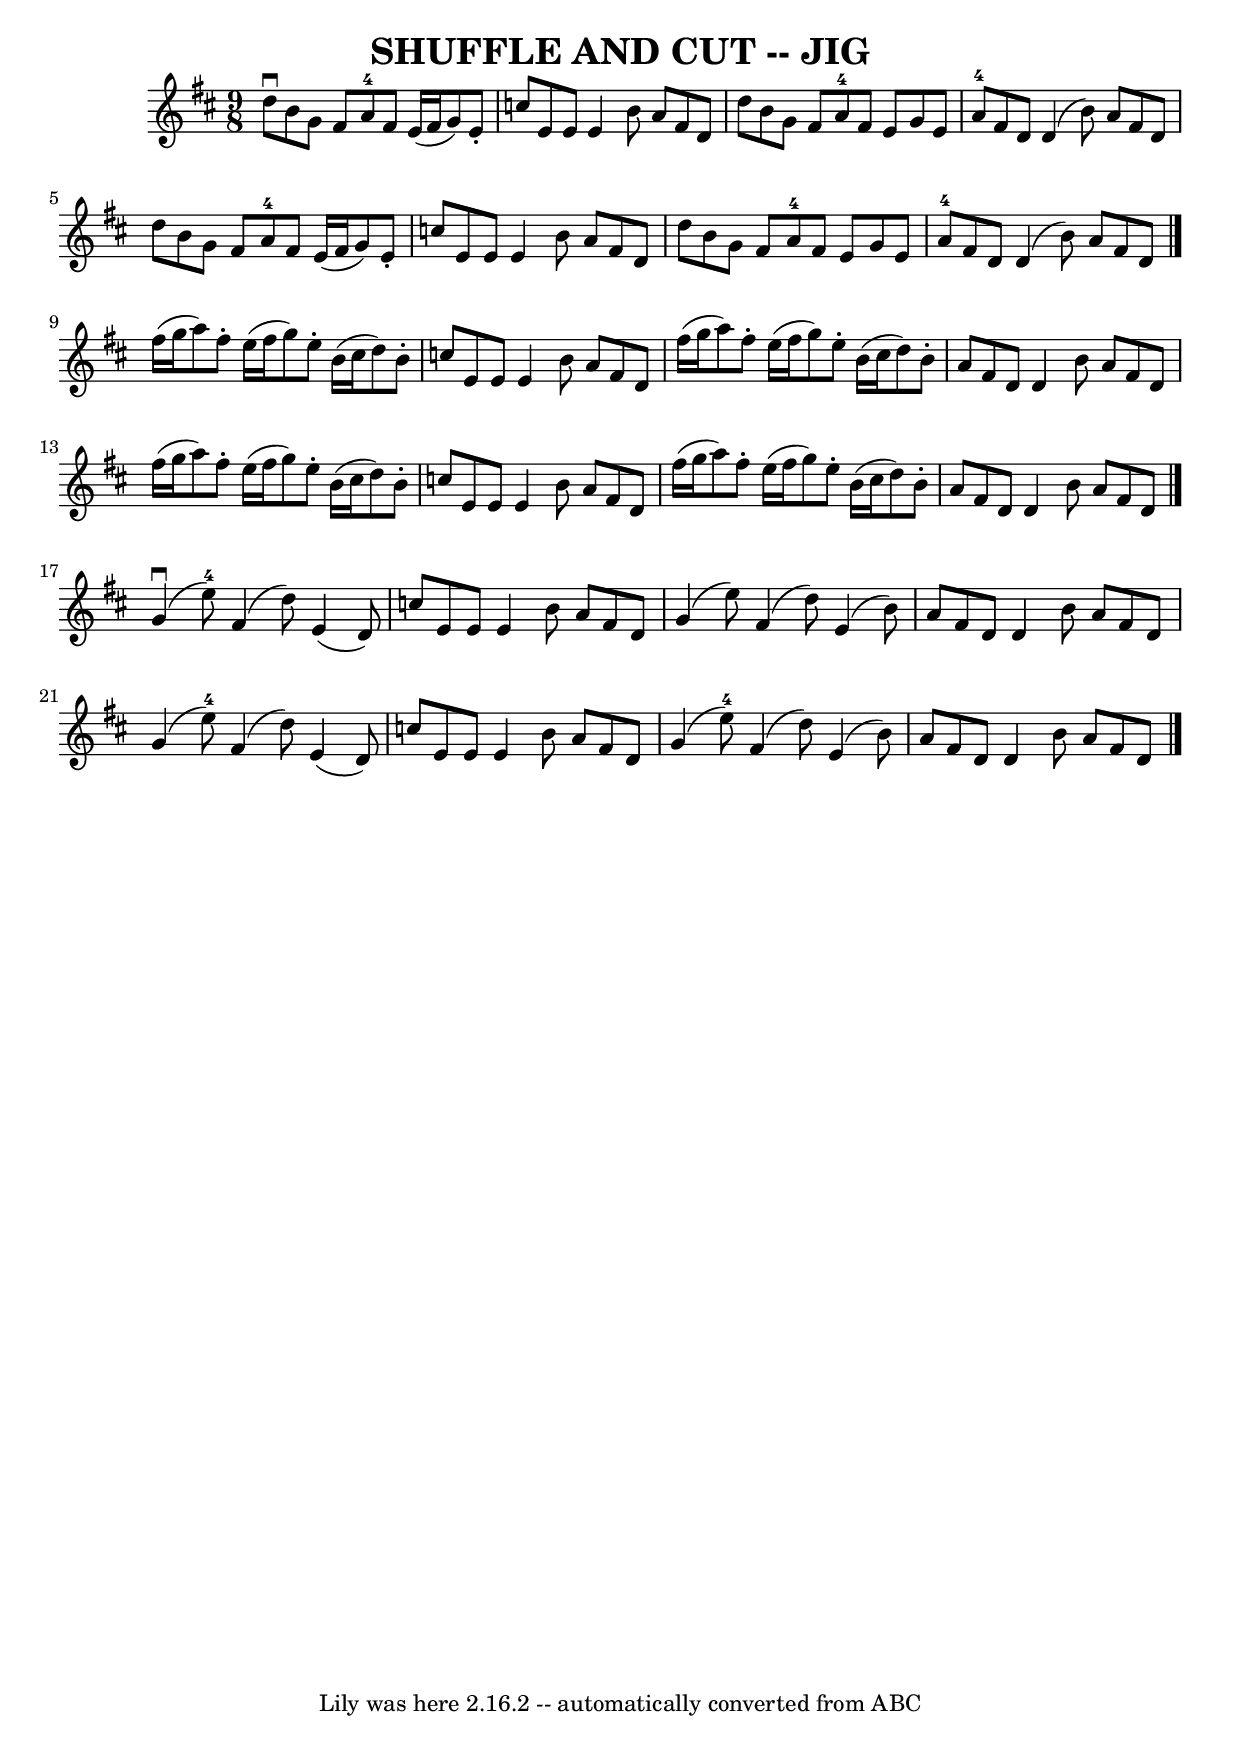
\version "2.7.40"
\include "Mammoth.ily"
\header {
	book = "Ryan's Mammoth Collection of Fiddle Tunes"
	crossRefNumber = "1"
	footnotes = "\\\\(As Old Irish Dance)"
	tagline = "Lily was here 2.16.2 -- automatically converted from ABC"
	title = "SHUFFLE AND CUT -- JIG"
}
voicedefault =  {
\set Score.defaultBarType = "empty"

\time 9/8 \key d \major d''8^\downbow b'8 g'8 fis'8 a'8-4   
fis'8 e'16 (fis'16 g'8) e'8 -.   |
 c''8 e'8 e'8    
e'4 b'8 a'8 fis'8 d'8        |
 d''8 b'8 g'8 fis'8 
 a'8-4 fis'8 e'8 g'8 e'8    |
 a'8-4 fis'8    
d'8 d'4 (b'8) a'8 fis'8 d'8    |
     |
 d''8    
b'8 g'8 fis'8 a'8-4 fis'8 e'16 (fis'16 g'8) e'8 -.  
 |
 c''8 e'8 e'8 e'4 b'8 a'8 fis'8 d'8        
|
 d''8 b'8 g'8 fis'8 a'8-4 fis'8 e'8 g'8 e'8 
   |
 a'8-4 fis'8 d'8 d'4 (b'8) a'8 fis'8    
d'8    \bar "|." fis''16 (g''16 a''8) fis''8 -. e''16 (
fis''16 g''8) e''8 -. b'16 (cis''16 d''8) b'8 -.   
|
 c''8 e'8 e'8 e'4 b'8 a'8 fis'8 d'8        
|
 fis''16 (g''16 a''8) fis''8 -. e''16 (fis''16    
g''8) e''8 -. b'16 (cis''16 d''8) b'8 -.   |
 a'8    
fis'8 d'8 d'4 b'8 a'8 fis'8 d'8    |
     |
   
fis''16 (g''16 a''8) fis''8 -. e''16 (fis''16 g''8)   
e''8 -. b'16 (cis''16 d''8) b'8 -.   |
 c''8 e'8 e'8 
 e'4 b'8 a'8 fis'8 d'8        |
 fis''16 (g''16    
a''8) fis''8 -. e''16 (fis''16 g''8) e''8 -. b'16 (
cis''16 d''8) b'8 -.   |
 a'8 fis'8 d'8 d'4 b'8    
a'8 fis'8 d'8    \bar "|." g'4 (^\downbow e''8-4) fis'4 (
 d''8) e'4 (d'8)   |
 c''8 e'8 e'8 e'4 b'8    
a'8 fis'8 d'8        |
 g'4 (e''8) fis'4 (d''8)   
e'4 (b'8)   |
 a'8 fis'8 d'8 d'4 b'8 a'8 fis'8  
 d'8    |
     |
 g'4 (e''8-4) fis'4 (d''8)   
e'4 (d'8)   |
 c''8 e'8 e'8 e'4 b'8 a'8 fis'8   
 d'8        |
 g'4 (e''8-4) fis'4 (d''8) e'4 (b'8  
-)   |
 a'8 fis'8 d'8 d'4 b'8 a'8 fis'8 d'8    
\bar "|."   
}

\score{
    <<

	\context Staff="default"
	{
	    \voicedefault 
	}

    >>
	\layout {
	}
	\midi {}
}
